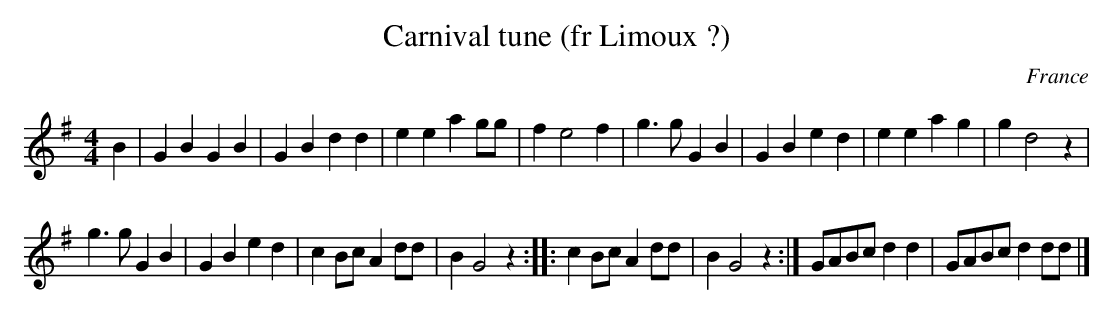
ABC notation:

X:1
T:Carnival tune (fr Limoux ?)
M:4/4
O:France
K:G
B2|\
G2B2 G2B2|G2B2 d2d2|e2e2 a2gg|f2e4 f2|\
g3g G2B2|G2B2 e2d2|e2e2 a2g2|g2d4 z2|
g3g G2B2|G2B2 e2d2|c2Bc A2dd|B2G4z2::\
c2Bc A2dd|B2G4 z2:|\
GABc d2d2|GABc d2dd|]
